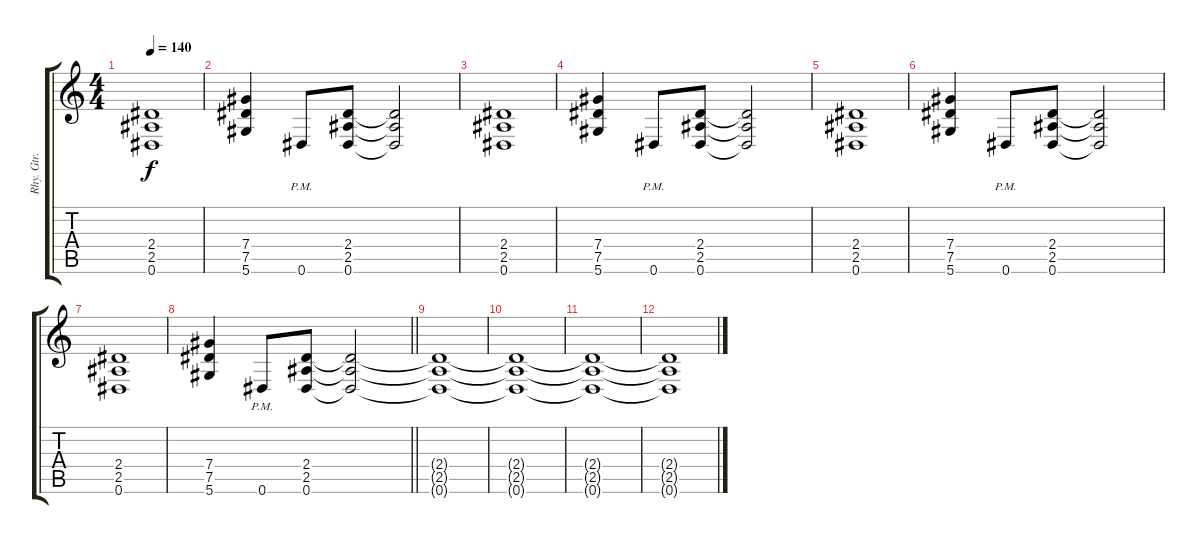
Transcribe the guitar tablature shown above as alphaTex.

\track ("Rhy. Gtr. 2" "Rhy. Gtr. ") {instrument distortionguitar}
\staff {score tabs}
\tuning (Eb4 Bb3 Gb3 Db3 Ab2 Eb2) {hide}
\ts (4 4)
\section ("" "")
\tempo 140
\clef g2
\ks c
(2.4 2.5 0.6).1{dy f} |
(7.4 7.5 5.6).4 0.6{pm}.8 (2.4 2.5 0.6).8 (2.4{t} 2.5{t} 0.6{t}).2 |
(2.4 2.5 0.6).1 |
(7.4 7.5 5.6).4 0.6{pm}.8 (2.4 2.5 0.6).8 (2.4{t} 2.5{t} 0.6{t}).2 |
(2.4 2.5 0.6).1 |
(7.4 7.5 5.6).4 0.6{pm}.8 (2.4 2.5 0.6).8 (2.4{t} 2.5{t} 0.6{t}).2 |
(2.4 2.5 0.6).1 |
\barLineRight lightlight
(7.4 7.5 5.6).4 0.6{pm}.8 (2.4 2.5 0.6).8 (2.4{t} 2.5{t} 0.6{t}).2 |
(2.4{t} 2.5{t} 0.6{t}).1 |
(2.4{t} 2.5{t} 0.6{t}).1 |
(2.4{t} 2.5{t} 0.6{t}).1 |
(2.4{t} 2.5{t} 0.6{t}).1
